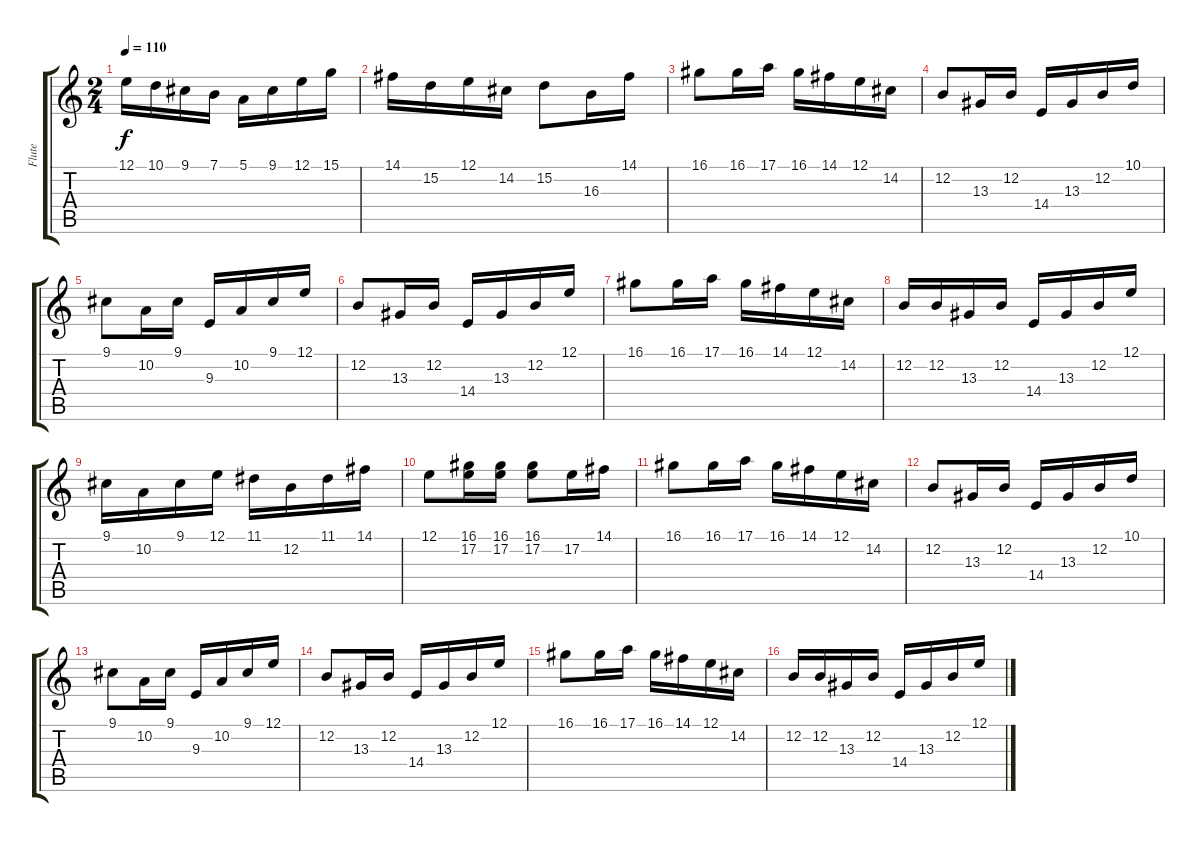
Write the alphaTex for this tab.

\track ("Flute" "Flute") {instrument flute}
\staff {score tabs}
\tuning (E4 B3 G3 D3 A2 E2) {hide}
\ts (2 4)
\tempo 110
\clef g2
\ks c
12.1.16{dy f} 10.1.16 9.1.16 7.1.16 5.1.16 9.1.16 12.1.16 15.1.16 |
14.1.16 15.2.16 12.1.16 14.2.16 15.2.8 16.3.16 14.1.16 |
16.1.8 16.1.16 17.1.16 16.1.16 14.1.16 12.1.16 14.2.16 |
12.2.8 13.3.16 12.2.16 14.4.16 13.3.16 12.2.16 10.1.16 |
9.1.8 10.2.16 9.1.16 9.3.16 10.2.16 9.1.16 12.1.16 |
12.2.8 13.3.16 12.2.16 14.4.16 13.3.16 12.2.16 12.1.16 |
16.1.8 16.1.16 17.1.16 16.1.16 14.1.16 12.1.16 14.2.16 |
12.2.16 12.2.16 13.3.16 12.2.16 14.4.16 13.3.16 12.2.16 12.1.16 |
9.1.16 10.2.16 9.1.16 12.1.16 11.1.16 12.2.16 11.1.16 14.1.16 |
12.1.8 (16.1 17.2).16 (16.1 17.2).16 (16.1 17.2).8 17.2.16 14.1.16 |
16.1.8 16.1.16 17.1.16 16.1.16 14.1.16 12.1.16 14.2.16 |
12.2.8 13.3.16 12.2.16 14.4.16 13.3.16 12.2.16 10.1.16 |
9.1.8 10.2.16 9.1.16 9.3.16 10.2.16 9.1.16 12.1.16 |
12.2.8 13.3.16 12.2.16 14.4.16 13.3.16 12.2.16 12.1.16 |
16.1.8 16.1.16 17.1.16 16.1.16 14.1.16 12.1.16 14.2.16 |
12.2.16 12.2.16 13.3.16 12.2.16 14.4.16 13.3.16 12.2.16 12.1.16
